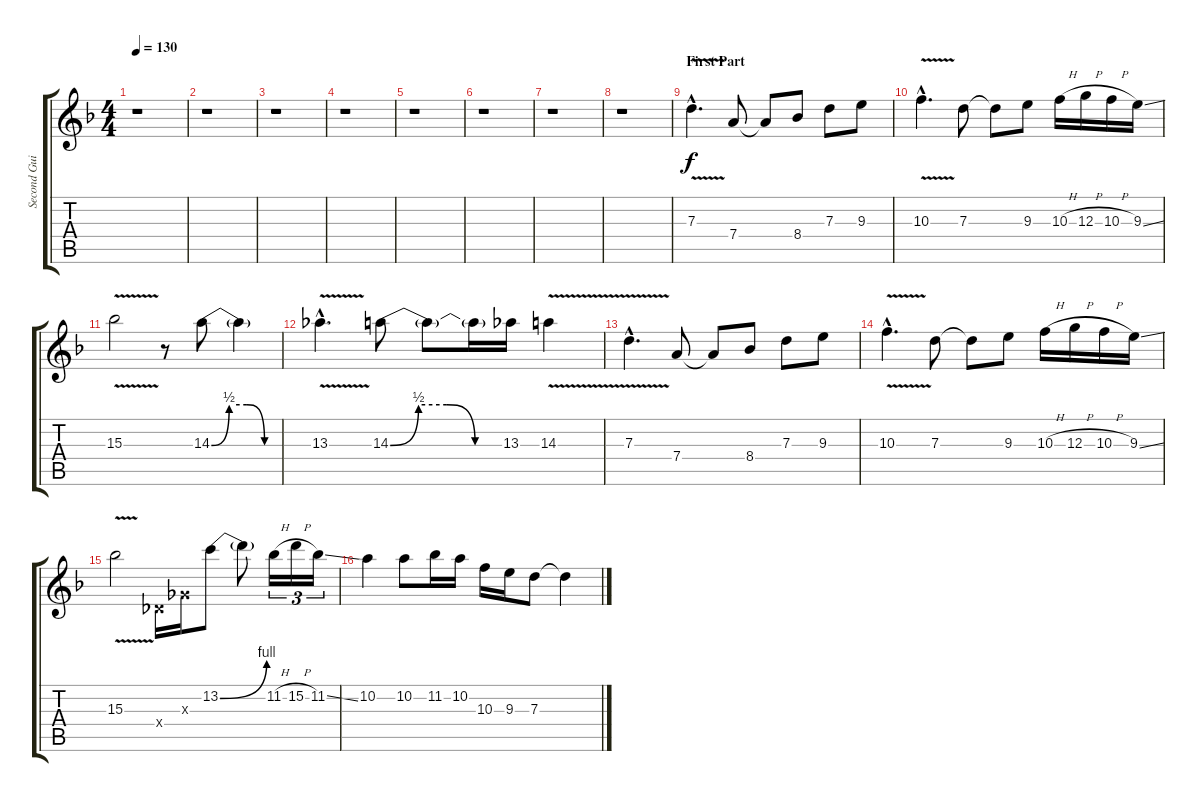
\track ("Second Guitar" "Second Gui") {instrument distortionguitar}
\staff {score tabs}
\tuning (E4 B3 G3 D3 A2 E2) {hide}
\ts (4 4)
\tempo 130
\clef g2
\ks f
r.1{dy f instrument distortionguitar} |
r.1 |
r.1 |
r.1 |
r.1 |
r.1 |
r.1 |
r.1 |
\section ("" "First Part")
7.3{v hac}.4{d} 7.4.8 7.4{t}.8 8.4.8 7.3.8 9.3.8 |
10.3{v hac}.4{d} 7.3.8 7.3{t}.8 9.3.8 10.3{h}.16 12.3{h}.16 10.3{h}.16 9.3{ss}.16 |
15.3{v}.2 r.8 14.3{be (custom 0 0 15 2 30 2 45 0 60 0)}.8 14.3{t}.4 |
13.3{v hac}.4{d} 14.3{be (custom 0 0 15 2 30 2 45 0 60 0)}.8 14.3{t}.8 14.3{t}.16 13.3.16 14.3{v}.4 |
7.3{v hac}.4{d} 7.4.8 7.4{t}.8 8.4.8 7.3.8 9.3.8 |
10.3{v hac}.4{d} 7.3.8 7.3{t}.8 9.3.8 10.3{h}.16 12.3{h}.16 10.3{h}.16 9.3{ss}.16 |
15.3{v}.2 -1.4{x}.16 -1.3{x}.16 13.2{be (bend 0 0 60 4)}.8 13.2{t}.8 11.2{h}.16{tu (3 2)} 15.2{h}.16{tu (3 2)} 11.2{ss}.16{tu (3 2)} |
10.2.4 10.2.8 11.2.16 10.2.16 10.3.16 9.3.16 7.3.8 7.3{t}.4
